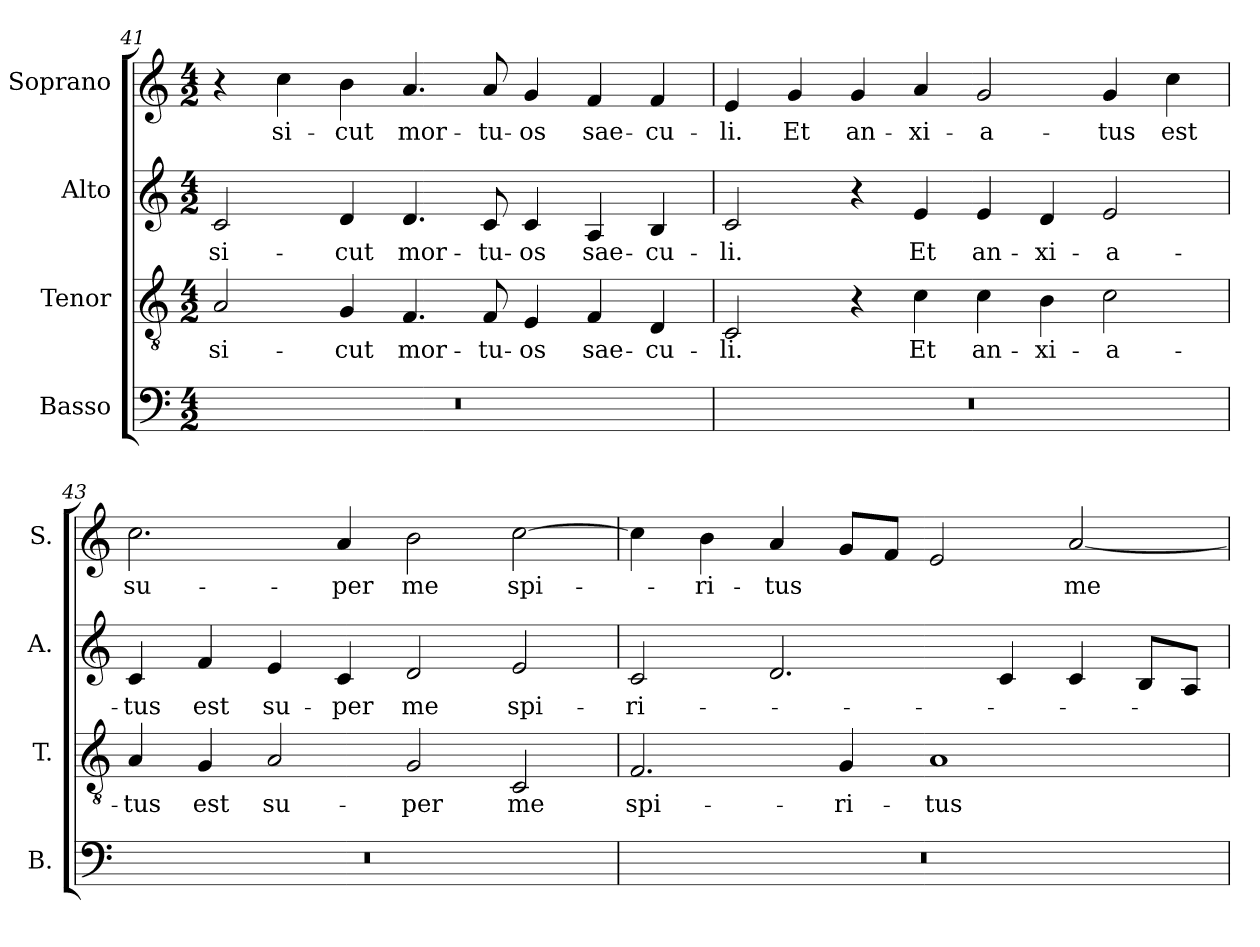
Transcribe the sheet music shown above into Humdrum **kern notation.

**kern	**kern	**text	**kern	**text	**kern	**text
*part4	*part3	*part3	*part2	*part2	*part1	*part1
*staff4	*staff3	*staff3	*staff2	*staff2	*staff1	*staff1
*I"Basso	*I"Tenor	*	*I"Alto	*	*I"Soprano	*
*I'B.	*I'T.	*	*I'A.	*	*I'S.	*
*clefF4	*clefGv2	*	*clefG2	*	*clefG2	*
*	*ITrd7c12	*	*	*	*	*
*k[]	*k[]	*	*k[]	*	*k[]	*
*C:	*C:	*	*C:	*	*C:	*
*M4/2	*M4/2	*	*M4/2	*	*M4/2	*
=41	=41	=41	=41	=41	=41	=41
!LO:N:vis=1	!	!	!	!	!	!
!	!	!LO:LY:b:color=#000000	!	!	!	!
!	!	!	!	!LO:LY:b:color=#000000	!	!
0r	2AAi/	si-	2ci/	si-	4r	.
!	!	!	!	!	!	!LO:LY:b:color=#000000
.	.	.	.	.	4cci\	si-
!	!	!LO:LY:b:color=#000000	!	!	!	!
!	!	!	!	!LO:LY:b:color=#000000	!	!
!	!	!	!	!	!	!LO:LY:b:color=#000000
.	4GGi/	-cut	4di/	-cut	4bi\	-cut
!	!	!LO:LY:b:color=#000000	!	!	!	!
!	!	!	!	!LO:LY:b:color=#000000	!	!
!	!	!	!	!	!	!LO:LY:b:color=#000000
.	4.FFi/	mor-	4.di/	mor-	4.ai/	mor-
!	!	!LO:LY:b:color=#000000	!	!	!	!
!	!	!	!	!LO:LY:b:color=#000000	!	!
!	!	!	!	!	!	!LO:LY:b:color=#000000
.	8FFi/	-tu-	8ci/	-tu-	8ai/	-tu-
!	!	!LO:LY:b:color=#000000	!	!	!	!
!	!	!	!	!LO:LY:b:color=#000000	!	!
!	!	!	!	!	!	!LO:LY:b:color=#000000
.	4EEi/	-os	4ci/	-os	4gi/	-os
!	!	!LO:LY:b:color=#000000	!	!	!	!
!	!	!	!	!LO:LY:b:color=#000000	!	!
!	!	!	!	!	!	!LO:LY:b:color=#000000
.	4FFi/	sae-	4Ai/	sae-	4fi/	sae-
!	!	!LO:LY:b:color=#000000	!	!	!	!
!	!	!	!	!LO:LY:b:color=#000000	!	!
!	!	!	!	!	!	!LO:LY:b:color=#000000
.	4DDi/	-cu-	4Bi/	-cu-	4fi/	-cu-
=42	=42	=42	=42	=42	=42	=42
!LO:N:vis=1	!	!	!	!	!	!
!	!	!LO:LY:b:color=#000000	!	!	!	!
!	!	!	!	!LO:LY:b:color=#000000	!	!
!	!	!	!	!	!	!LO:LY:b:color=#000000
0r	2CCi/	-li.	2ci/	-li.	4ei/	-li.
!	!	!	!	!	!	!LO:LY:b:color=#000000
.	.	.	.	.	4gi/	Et
!	!	!	!	!	!	!LO:LY:b:color=#000000
.	4r	.	4r	.	4gi/	an-
!	!	!LO:LY:b:color=#000000	!	!	!	!
!	!	!	!	!LO:LY:b:color=#000000	!	!
!	!	!	!	!	!	!LO:LY:b:color=#000000
.	4Ci\	Et	4ei/	Et	4ai/	-xi-
!	!	!LO:LY:b:color=#000000	!	!	!	!
!	!	!	!	!LO:LY:b:color=#000000	!	!
!	!	!	!	!	!	!LO:LY:b:color=#000000
.	4Ci\	an-	4ei/	an-	2gi/	-a-
!	!	!LO:LY:b:color=#000000	!	!	!	!
!	!	!	!	!LO:LY:b:color=#000000	!	!
.	4BBi\	-xi-	4di/	-xi-	.	.
!	!	!LO:LY:b:color=#000000	!	!	!	!
!	!	!	!	!LO:LY:b:color=#000000	!	!
!	!	!	!	!	!	!LO:LY:b:color=#000000
.	2Ci\	-a-	2ei/	-a-	4gi/	-tus
!	!	!	!	!	!	!LO:LY:b:color=#000000
.	.	.	.	.	4cci\	est
=43	=43	=43	=43	=43	=43	=43
!LO:N:vis=1	!	!	!	!	!	!
!	!	!LO:LY:b:color=#000000	!	!	!	!
!	!	!	!	!LO:LY:b:color=#000000	!	!
!	!	!	!	!	!	!LO:LY:b:color=#000000
0r	4AAi/	-tus	4ci/	-tus	2.cci\	su-
!	!	!LO:LY:b:color=#000000	!	!	!	!
!	!	!	!	!LO:LY:b:color=#000000	!	!
.	4GGi/	est	4fi/	est	.	.
!	!	!LO:LY:b:color=#000000	!	!	!	!
!	!	!	!	!LO:LY:b:color=#000000	!	!
.	2AAi/	su-	4ei/	su-	.	.
!	!	!	!	!LO:LY:b:color=#000000	!	!
!	!	!	!	!	!	!LO:LY:b:color=#000000
.	.	.	4ci/	-per	4ai/	-per
!	!	!LO:LY:b:color=#000000	!	!	!	!
!	!	!	!	!LO:LY:b:color=#000000	!	!
!	!	!	!	!	!	!LO:LY:b:color=#000000
.	2GGi/	-per	2di/	me	2bi\	me
!	!	!LO:LY:b:color=#000000	!	!	!	!
!	!	!	!	!LO:LY:b:color=#000000	!	!
!	!	!	!	!	!	!LO:LY:b:color=#000000
.	2CCi/	me	2ei/	spi-	[2cci\	spi-
!!LO:LB:g=z
=44	=44	=44	=44	=44	=44	=44
!LO:N:vis=1	!	!	!	!	!	!
!	!	!LO:LY:b:color=#000000	!	!	!	!
!	!	!	!	!LO:LY:b:color=#000000	!	!
0r	2.FFi/	spi-	2ci/	-ri-	4cci\]	.
!	!	!	!	!	!	!LO:LY:b:color=#000000
.	.	.	.	.	4bi\	-ri-
!	!	!	!	!	!	!LO:LY:b:color=#000000
.	.	.	2.di/	.	4ai/	-tus
!	!	!LO:LY:b:color=#000000	!	!	!	!
.	4GGi/	-ri-	.	.	8gi/L	.
.	.	.	.	.	8fi/J	.
!	!	!LO:LY:b:color=#000000	!	!	!	!
.	1AAi	-tus	.	.	2ei/	.
.	.	.	4ci/	.	.	.
!	!	!	!	!	!	!LO:LY:b:color=#000000
.	.	.	4ci/	.	[2ai/	me-
.	.	.	8Bi/L	.	.	.
.	.	.	8Ai/J	.	.	.
=	=	=	=	=	=	=
*-	*-	*-	*-	*-	*-	*-
